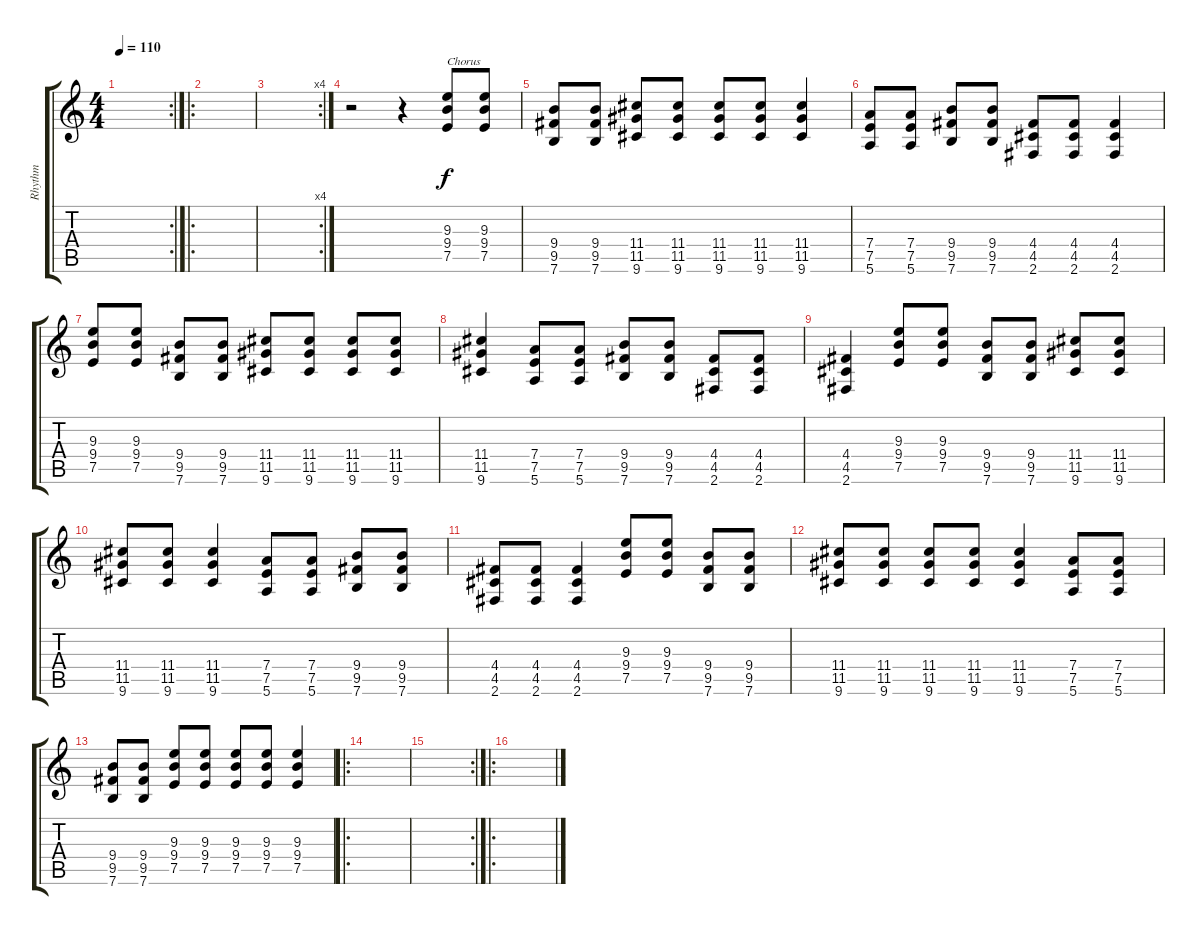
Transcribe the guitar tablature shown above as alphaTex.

\track ("Rhythm" "Rhythm") {instrument electricguitarmuted}
\staff {score tabs}
\tuning (E4 B3 G3 D3 A2 E2) {hide}
\rc 2
\ts (4 4)
\tempo 110
\clef g2
\ks c
|
\ro
|
\rc 4
|
r.2 r.4 (9.3 9.4 7.5).8{txt "Chorus"} (9.3 9.4 7.5).8 |
(9.4 9.5 7.6).8 (9.4 9.5 7.6).8 (11.4 11.5 9.6).8 (11.4 11.5 9.6).8 (11.4 11.5 9.6).8 (11.4 11.5 9.6).8 (11.4 11.5 9.6).4 |
(7.4 7.5 5.6).8 (7.4 7.5 5.6).8 (9.4 9.5 7.6).8 (9.4 9.5 7.6).8 (4.4 4.5 2.6).8 (4.4 4.5 2.6).8 (4.4 4.5 2.6).4 |
(9.3 9.4 7.5).8 (9.3 9.4 7.5).8 (9.4 9.5 7.6).8 (9.4 9.5 7.6).8 (11.4 11.5 9.6).8 (11.4 11.5 9.6).8 (11.4 11.5 9.6).8 (11.4 11.5 9.6).8 |
(11.4 11.5 9.6).4 (7.4 7.5 5.6).8 (7.4 7.5 5.6).8 (9.4 9.5 7.6).8 (9.4 9.5 7.6).8 (4.4 4.5 2.6).8 (4.4 4.5 2.6).8 |
(4.4 4.5 2.6).4 (9.3 9.4 7.5).8 (9.3 9.4 7.5).8 (9.4 9.5 7.6).8 (9.4 9.5 7.6).8 (11.4 11.5 9.6).8 (11.4 11.5 9.6).8 |
(11.4 11.5 9.6).8 (11.4 11.5 9.6).8 (11.4 11.5 9.6).4 (7.4 7.5 5.6).8 (7.4 7.5 5.6).8 (9.4 9.5 7.6).8 (9.4 9.5 7.6).8 |
(4.4 4.5 2.6).8 (4.4 4.5 2.6).8 (4.4 4.5 2.6).4 (9.3 9.4 7.5).8 (9.3 9.4 7.5).8 (9.4 9.5 7.6).8 (9.4 9.5 7.6).8 |
(11.4 11.5 9.6).8 (11.4 11.5 9.6).8 (11.4 11.5 9.6).8 (11.4 11.5 9.6).8 (11.4 11.5 9.6).4 (7.4 7.5 5.6).8 (7.4 7.5 5.6).8 |
(9.4 9.5 7.6).8 (9.4 9.5 7.6).8 (9.3 9.4 7.5).8 (9.3 9.4 7.5).8 (9.3 9.4 7.5).8 (9.3 9.4 7.5).8 (9.3 9.4 7.5).4 |
\ro
|
\rc 2
|
\ro
